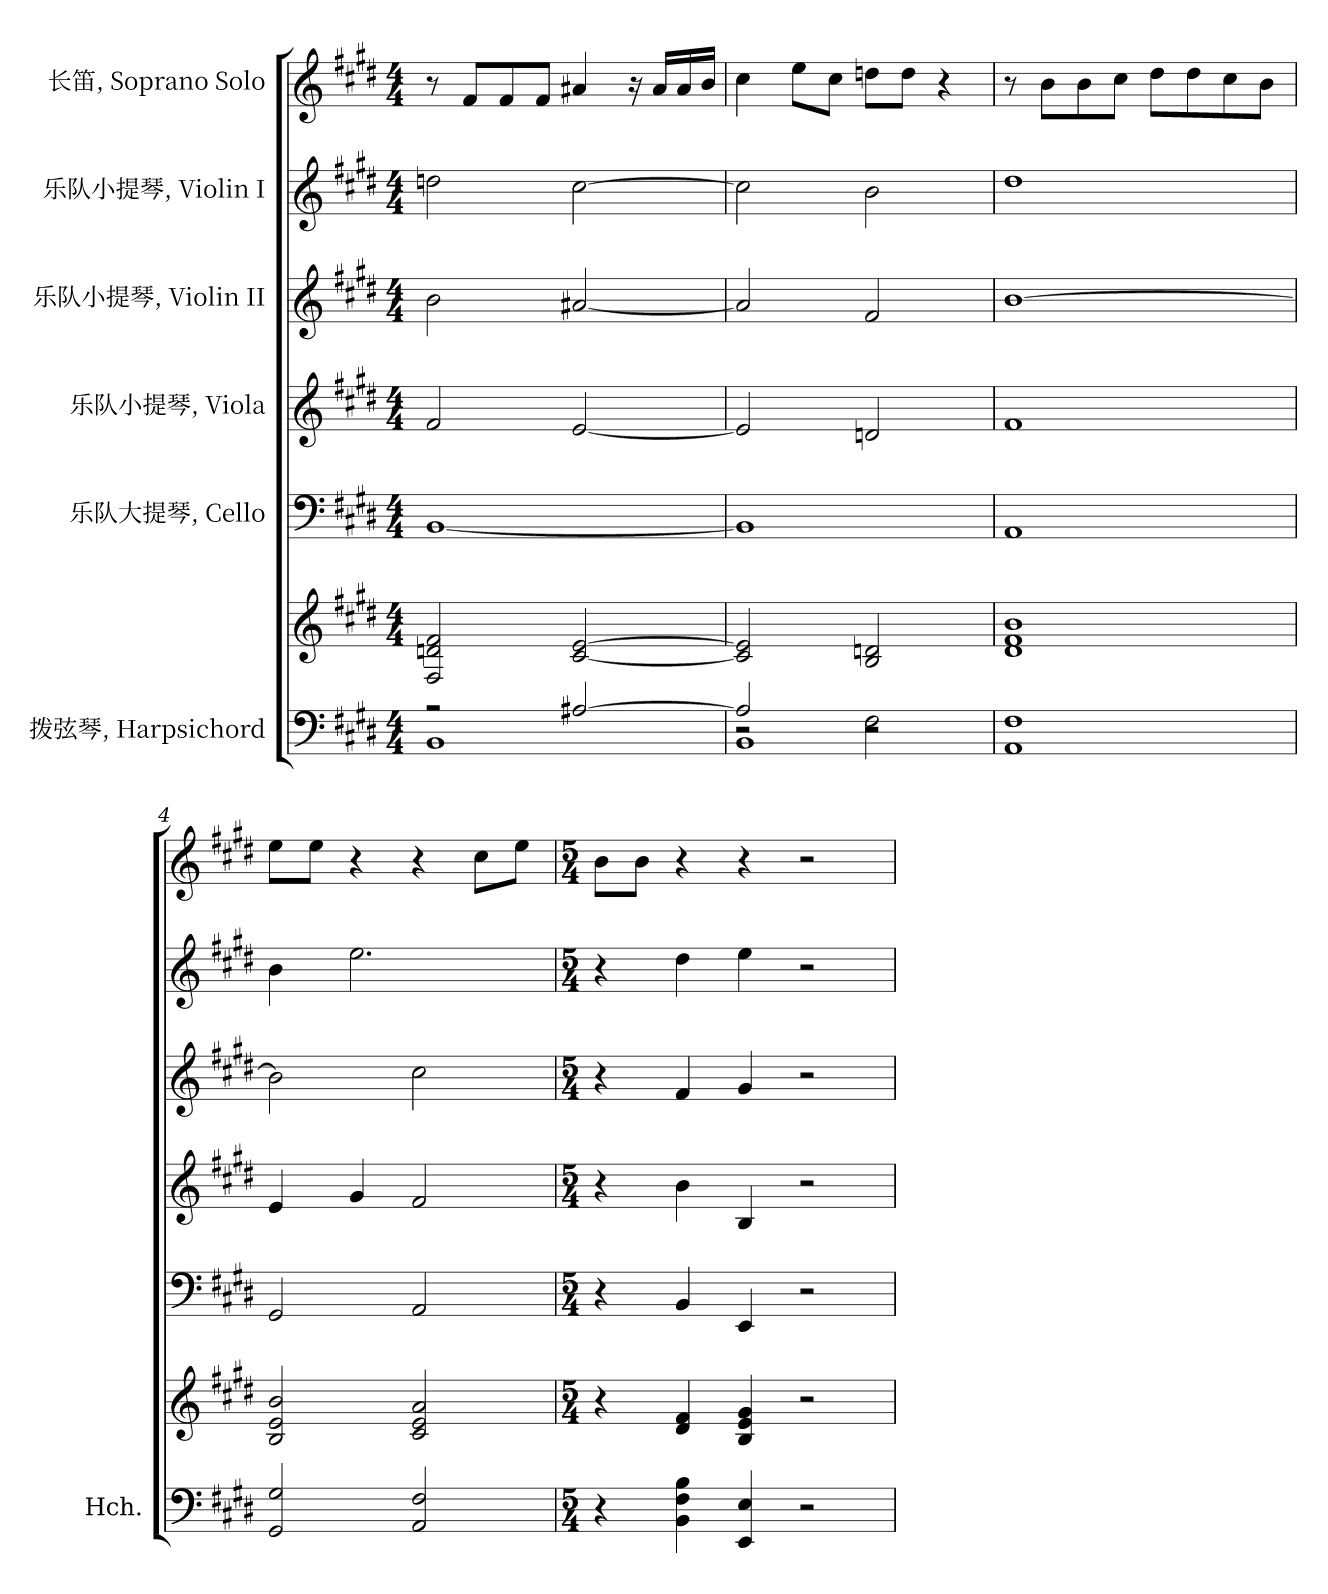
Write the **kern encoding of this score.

**kern	**kern	**kern	**kern	**kern	**kern	**kern
*part6	*part6	*part5	*part4	*part3	*part2	*part1
*staff7	*staff6	*staff5	*staff4	*staff3	*staff2	*staff1
*I"拨弦琴, Harpsichord	*	*I"乐队大提琴, Cello	*I"乐队小提琴, Viola	*I"乐队小提琴, Violin II	*I"乐队小提琴, Violin I	*I"长笛, Soprano Solo
*I'Hch.	*	*	*	*	*	*
*clefF4	*clefG2	*clefF4	*clefG2	*clefG2	*clefG2	*clefG2
*k[f#c#g#d#]	*k[f#c#g#d#]	*k[f#c#g#d#]	*k[f#c#g#d#]	*k[f#c#g#d#]	*k[f#c#g#d#]	*k[f#c#g#d#]
*M4/4	*M4/4	*M4/4	*M4/4	*M4/4	*M4/4	*M4/4
*MM55	*MM55	*MM55	*MM55	*MM55	*MM55	*MM55
=1	=1	=1	=1	=1	=1	=1
*^	*	*	*	*	*	*
2r	1BB	2F#/ 2dn/ 2f#/	[1BB	2f#/	2b\	2ddn\	8r
.	.	.	.	.	.	.	8f#/L
.	.	.	.	.	.	.	8f#/
.	.	.	.	.	.	.	8f#/J
[2A#X/	.	[2c#/ [2e/	.	[2e/	[2a#X/	[2cc#\	4a#X/
.	.	.	.	.	.	.	16r
.	.	.	.	.	.	.	16a#/LL
.	.	.	.	.	.	.	16a#/
.	.	.	.	.	.	.	16b/JJ
=2	=2	=2	=2	=2	=2	=2	=2
*	*^	*	*	*	*	*	*
2A#/]	2r	1BB	2c#/] 2e/]	1BB]	2e/]	2a#/]	2cc#\]	4cc#\
.	.	.	.	.	.	.	.	8ee\L
.	.	.	.	.	.	.	.	8cc#\J
2r	2F#\	.	2B/ 2dn/	.	2dn/	2f#/	2b\	8ddn\L
.	.	.	.	.	.	.	.	8dd\J
.	.	.	.	.	.	.	.	4r
*v	*v	*v	*	*	*	*	*	*
=3	=3	=3	=3	=3	=3	=3
1AA 1F#	1d# 1f# 1b	1AA	1f#	[1b	1dd#	8r
.	.	.	.	.	.	8b\L
.	.	.	.	.	.	8b\
.	.	.	.	.	.	8cc#\J
.	.	.	.	.	.	8dd#\L
.	.	.	.	.	.	8dd#\
.	.	.	.	.	.	8cc#\
.	.	.	.	.	.	8b\J
!!LO:PB:g=z
=4	=4	=4	=4	=4	=4	=4
2GG#/ 2G#/	2B/ 2e/ 2b/	2GG#/	4e/	2b\]	4b\	8ee\L
.	.	.	.	.	.	8ee\J
.	.	.	4g#/	.	2.ee\	4r
2AA/ 2F#/	2c#/ 2e/ 2a/	2AA/	2f#/	2cc#\	.	4r
.	.	.	.	.	.	8cc#\L
.	.	.	.	.	.	8ee\J
=5	=5	=5	=5	=5	=5	=5
*M5/4	*M5/4	*M5/4	*M5/4	*M5/4	*M5/4	*M5/4
4r	4r	4r	4r	4r	4r	8b\L
.	.	.	.	.	.	8b\J
4BB\ 4F#\ 4B\	4d#/ 4f#/	4BB/	4b\	4f#/	4dd#\	4r
4EE/ 4E/	4B/ 4e/ 4g#/	4EE/	4B/	4g#/	4ee\	4r
2r	2r	2r	2r	2r	2r	2r
=	=	=	=	=	=	=
*-	*-	*-	*-	*-	*-	*-
